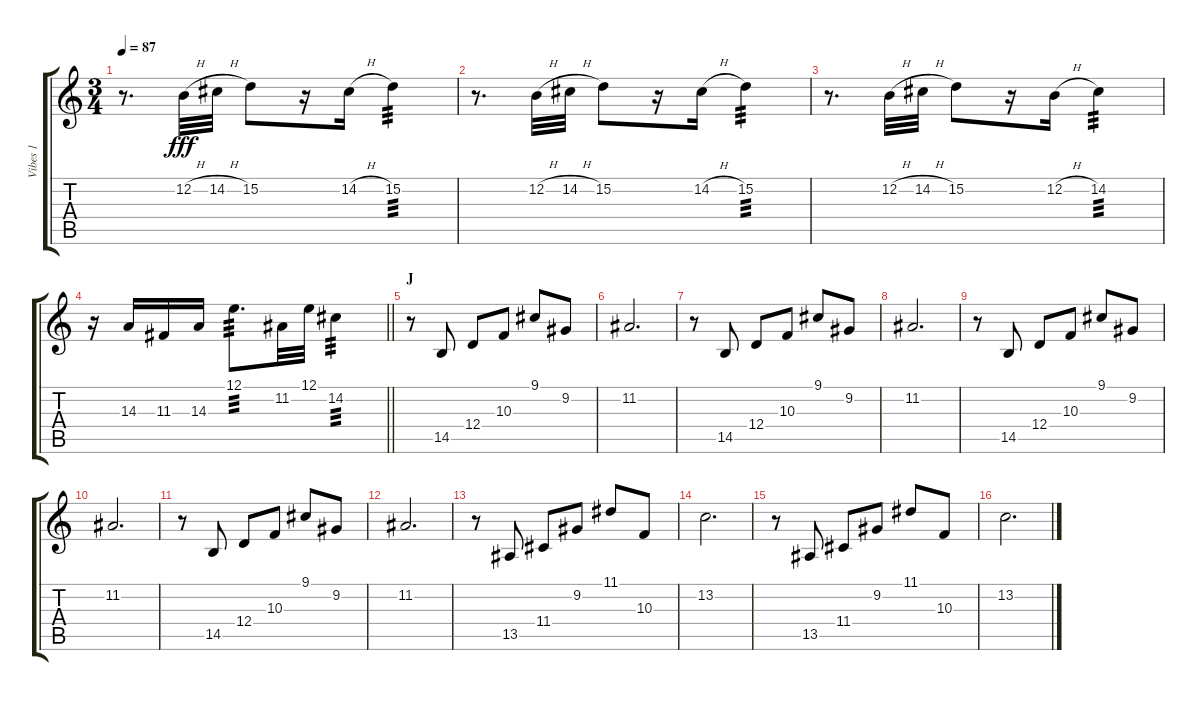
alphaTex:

\track ("Vibes 1" "Vibes 1") {instrument vibraphone}
\staff {score tabs}
\tuning (E4 B3 G3 D3 A2 E2) {hide}
\ts (3 4)
\tempo 87
\clef g2
\ks c
r.8{d dy fff} 12.2{h}.32 14.2{h}.32 15.2.8 r.16 14.2{h}.16 15.2.4{tp 3} |
r.8{d} 12.2{h}.32 14.2{h}.32 15.2.8 r.16 14.2{h}.16 15.2.4{tp 3} |
r.8{d} 12.2{h}.32 14.2{h}.32 15.2.8 r.16 12.2{h}.16 14.2.4{tp 3} |
\barLineRight lightlight
r.16 14.3.16 11.3.16 14.3.16 12.1.8{d tp 3} 11.2.32 12.1.32 14.2.4{tp 3} |
\section ("" "J")
r.8 14.5.8 12.4.8 10.3.8 9.1.8 9.2.8 |
11.2.2{d} |
r.8 14.5.8 12.4.8 10.3.8 9.1.8 9.2.8 |
11.2.2{d} |
r.8 14.5.8 12.4.8 10.3.8 9.1.8 9.2.8 |
11.2.2{d} |
r.8 14.5.8 12.4.8 10.3.8 9.1.8 9.2.8 |
11.2.2{d} |
r.8 13.5.8 11.4.8 9.2.8 11.1.8 10.3.8 |
13.2.2{d} |
r.8 13.5.8 11.4.8 9.2.8 11.1.8 10.3.8 |
13.2.2{d}
